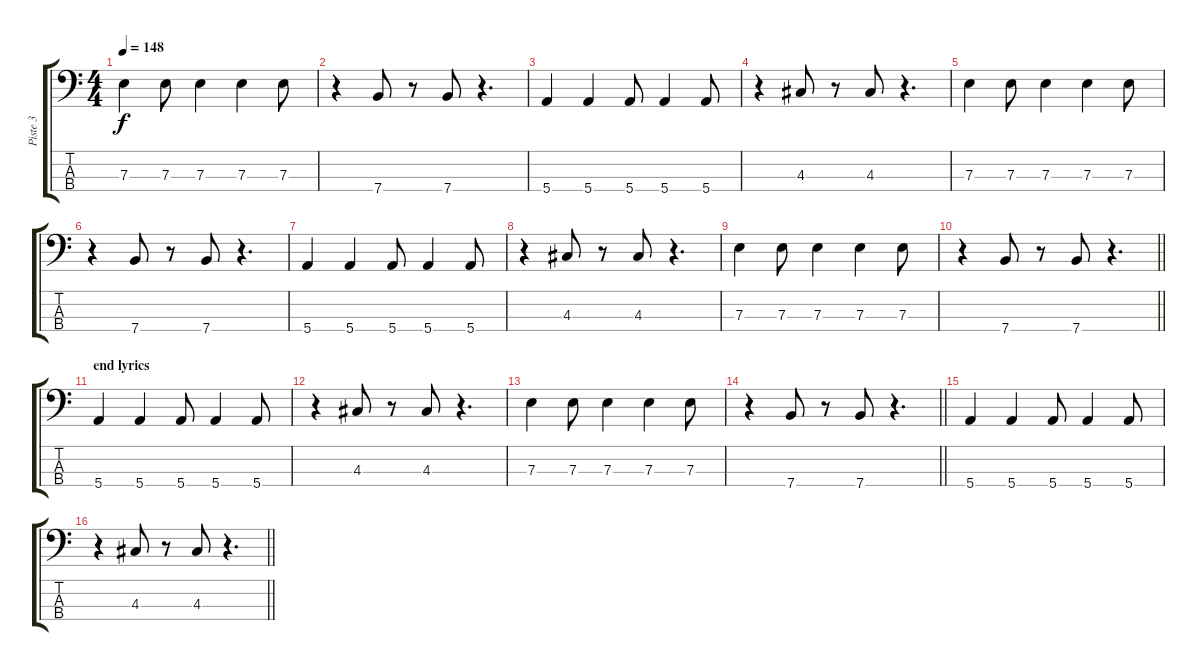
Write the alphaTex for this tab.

\track ("Piste 3" "Piste 3") {instrument electricbassfinger}
\staff {score tabs}
\tuning (G2 D2 A1 E1) {hide}
\ts (4 4)
\tempo 148
\clef f4
\ks c
7.3.4{dy f} 7.3.8 7.3.4 7.3.4 7.3.8 |
r.4 7.4.8 r.8 7.4.8 r.4{d} |
5.4.4 5.4.4 5.4.8 5.4.4 5.4.8 |
r.4 4.3.8 r.8 4.3.8 r.4{d} |
7.3.4 7.3.8 7.3.4 7.3.4 7.3.8 |
r.4 7.4.8 r.8 7.4.8 r.4{d} |
5.4.4 5.4.4 5.4.8 5.4.4 5.4.8 |
r.4 4.3.8 r.8 4.3.8 r.4{d} |
7.3.4 7.3.8 7.3.4 7.3.4 7.3.8 |
\barLineRight lightlight
r.4 7.4.8 r.8 7.4.8 r.4{d} |
\section ("" "end lyrics")
5.4.4 5.4.4 5.4.8 5.4.4 5.4.8 |
r.4 4.3.8 r.8 4.3.8 r.4{d} |
7.3.4 7.3.8 7.3.4 7.3.4 7.3.8 |
\barLineRight lightlight
r.4 7.4.8 r.8 7.4.8 r.4{d} |
5.4.4 5.4.4 5.4.8 5.4.4 5.4.8 |
\barLineRight lightlight
r.4 4.3.8 r.8 4.3.8 r.4{d}
